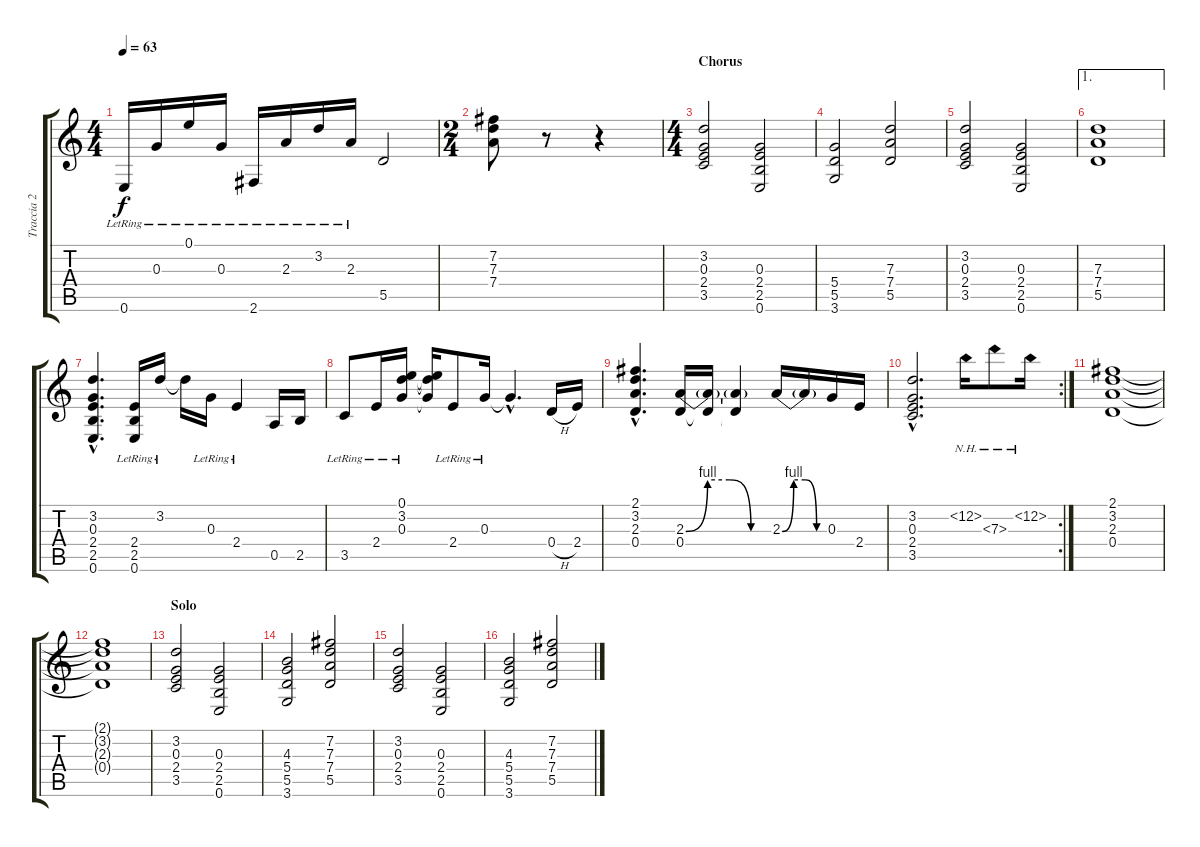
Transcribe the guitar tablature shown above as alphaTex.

\track ("Traccia 2" "Traccia 2") {instrument acousticguitarsteel}
\staff {score tabs}
\tuning (E4 B3 G3 D3 A2 E2) {hide}
\ts (4 4)
\tempo 63
\clef g2
\ks c
0.6{lr}.16{dy f} 0.3{lr}.16 0.1{lr}.16 0.3{lr}.16 2.6{lr}.16 2.3{lr}.16 3.2{lr}.16 2.3{lr}.16 5.5.2 |
\ts (2 4)
(7.2 7.3 7.4).8 r.8 r.4 |
\ts (4 4)
\section ("" "Chorus")
(3.2 0.3 2.4 3.5).2{instrument overdrivenguitar} (0.3 2.4 2.5 0.6).2 |
(5.4 5.5 3.6).2 (7.3 7.4 5.5).2 |
(3.2 0.3 2.4 3.5).2 (0.3 2.4 2.5 0.6).2 |
\ae 1
(7.3 7.4 5.5).1 |
(3.2{hac} 0.3{hac} 2.4{hac} 2.5{hac} 0.6{hac}).4{d instrument acousticguitarsteel} (2.4{lr} 2.5{lr} 0.6{lr}).16 3.2{lr}.16 3.2{t}.16 0.3{lr}.16 2.4{lr}.4 0.5.16 2.5.16 |
3.5{lr}.8 2.4{lr}.16 (0.1{lr} 3.2{lr} 0.3{lr}).16 (0.1{t} 3.2{t} 0.3{t}).16 2.4{lr}.8 0.3{lr}.16 0.3{hac t}.4{d} 0.4{h}.16 2.4.16 |
(2.1{hac} 3.2{hac} 2.3{hac} 0.4{hac}).4{d} (2.3{be (custom 0 0 15 4 30 4 45 0 60 0)} 0.4).16 (2.3{t} 0.4{t}).16 (2.3{t} 0.4{t}).4 2.3{be (custom 0 0 15 4 30 4 45 0 60 0)}.16 2.3{t}.16 0.3.16 2.4.16 |
\rc 2
(3.2{hac} 0.3{hac} 2.4{hac} 3.5{hac}).2{d} 12.2{nh}.16 7.3{nh}.8 12.2{nh}.16 |
(2.1 3.2 2.3 0.4).1 |
(2.1{t} 3.2{t} 2.3{t} 0.4{t}).1 |
\section ("" "Solo")
(3.2 0.3 2.4 3.5).2{volume 11} (0.3 2.4 2.5 0.6).2 |
(4.3 5.4 5.5 3.6).2 (7.2 7.3 7.4 5.5).2 |
(3.2 0.3 2.4 3.5).2 (0.3 2.4 2.5 0.6).2 |
(4.3 5.4 5.5 3.6).2 (7.2 7.3 7.4 5.5).2
